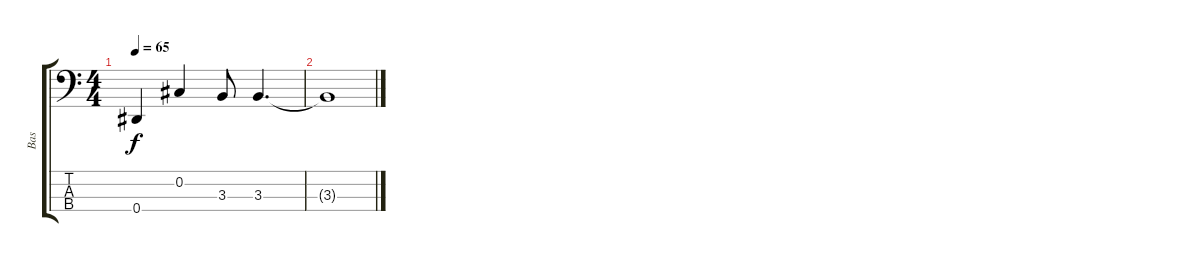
\track ("Bas" "Bas") {instrument electricbassfinger}
\staff {score tabs}
\tuning (Gb2 Db2 Ab1 Eb1) {hide}
\ts (4 4)
\tempo 65
\clef f4
\ks c
0.4.4{dy f} 0.2.4 3.3.8 3.3.4{d} |
3.3{t}.1
